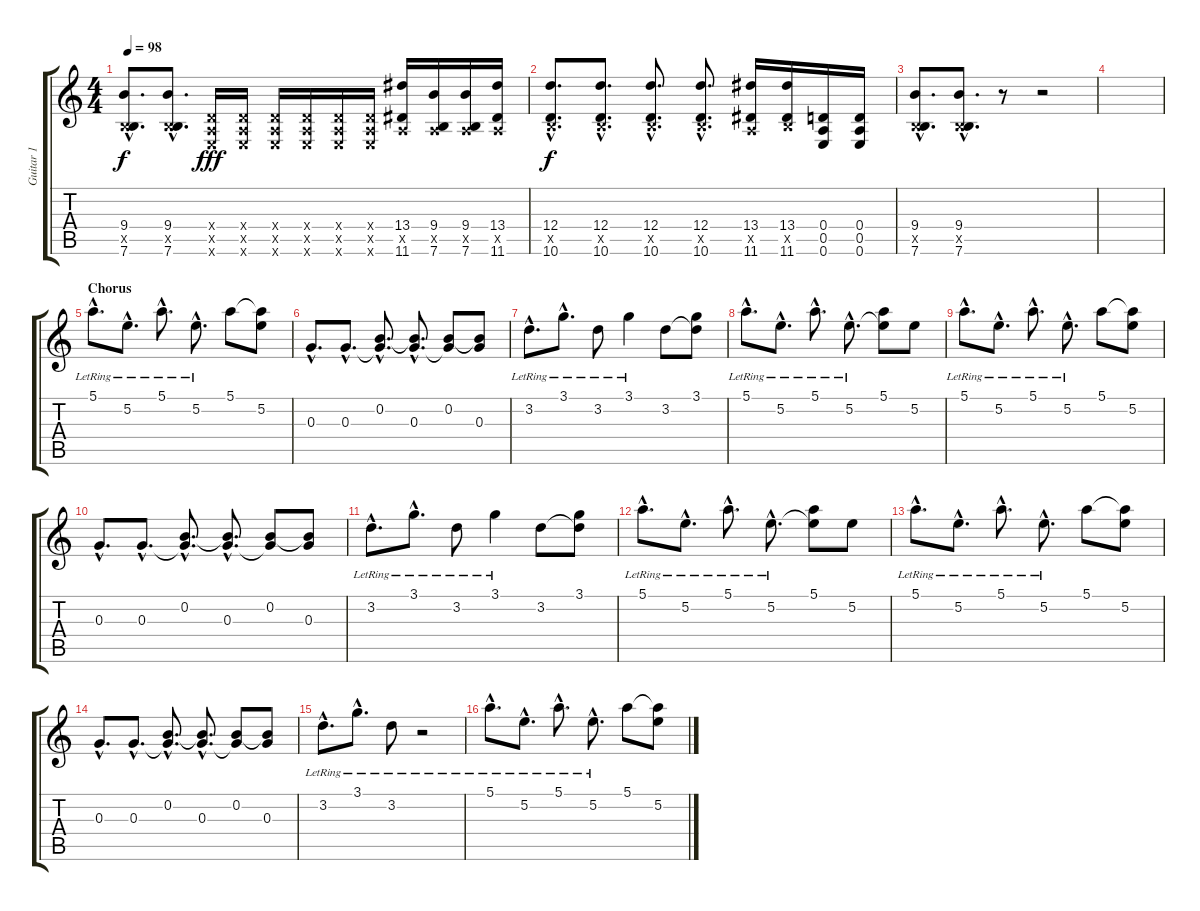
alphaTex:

\track ("Guitar 1" "Guitar 1") {instrument overdrivenguitar}
\staff {score tabs}
\tuning (E4 B3 G3 D3 A2 E2) {hide}
\ts (4 4)
\tempo 98
\clef g2
\ks c
(9.4{hac} 2.5{hac x} 7.6{hac}).8{d dy f} (9.4{hac} 2.5{hac x} 7.6{hac}).8{d} (0.4{x} 0.5{x} 0.6{x}).16{dy fff} (0.4{x} 0.5{x} 0.6{x}).16 (0.4{x} 0.5{x} 0.6{x}).16 (0.4{x} 0.5{x} 0.6{x}).16 (0.4{x} 0.5{x} 0.6{x}).16 (0.4{x} 0.5{x} 0.6{x}).16 (13.4 0.5{x} 11.6).16 (9.4 0.5{x} 7.6).16 (9.4 0.5{x} 7.6).16 (13.4 0.5{x} 11.6).16 |
(12.4{hac} 2.5{hac x} 10.6{hac}).8{d dy f} (12.4{hac} 2.5{hac x} 10.6{hac}).8{d} (12.4{hac} 2.5{hac x} 10.6{hac}).8{d} (12.4{hac} 2.5{hac x} 10.6{hac}).8{d} (13.4 0.5{x} 11.6).16 (13.4 2.5{x} 11.6).16 (0.4 0.5 0.6).16 (0.4 0.5 0.6).16 |
(9.4{hac} 2.5{hac x} 7.6{hac}).8{d} (9.4{hac} 2.5{hac x} 7.6{hac}).8{d} r.8 r.2 |
|
\section ("" "Chorus")
5.1{hac lr}.8{d volume 16} 5.2{hac lr}.8{d} 5.1{hac lr}.8{d} 5.2{hac lr}.8{d} 5.1.8 (5.1{t} 5.2).8 |
0.3{hac}.8{d volume 12} 0.3{hac}.8{d} (0.2{hac} 0.3{hac t}).8{d} (0.2{hac t} 0.3{hac}).8{d} (0.2 0.3{t}).8 (0.2{t} 0.3).8 |
3.2{hac lr}.8{d volume 16} 3.1{hac lr}.8{d} 3.2{lr}.8 3.1{lr}.4 3.2.8 (3.1 3.2{t}).8 |
5.1{hac lr}.8{d} 5.2{hac lr}.8{d} 5.1{hac lr}.8{d} 5.2{hac lr}.8{d} (5.1 5.2{t}).8 5.2.8 |
5.1{hac lr}.8{d volume 16} 5.2{hac lr}.8{d} 5.1{hac lr}.8{d} 5.2{hac lr}.8{d} 5.1.8 (5.1{t} 5.2).8 |
0.3{hac}.8{d volume 12} 0.3{hac}.8{d} (0.2{hac} 0.3{hac t}).8{d} (0.2{hac t} 0.3{hac}).8{d} (0.2 0.3{t}).8 (0.2{t} 0.3).8 |
3.2{hac lr}.8{d volume 16} 3.1{hac lr}.8{d} 3.2{lr}.8 3.1{lr}.4 3.2.8 (3.1 3.2{t}).8 |
5.1{hac lr}.8{d} 5.2{hac lr}.8{d} 5.1{hac lr}.8{d} 5.2{hac lr}.8{d} (5.1 5.2{t}).8 5.2.8 |
5.1{hac lr}.8{d volume 16} 5.2{hac lr}.8{d} 5.1{hac lr}.8{d} 5.2{hac lr}.8{d} 5.1.8 (5.1{t} 5.2).8 |
0.3{hac}.8{d volume 12} 0.3{hac}.8{d} (0.2{hac} 0.3{hac t}).8{d} (0.2{hac t} 0.3{hac}).8{d} (0.2 0.3{t}).8 (0.2{t} 0.3).8 |
3.2{hac lr}.8{d volume 16} 3.1{hac lr}.8{d} 3.2{lr}.8 r.2 |
5.1{hac lr}.8{d volume 16} 5.2{hac lr}.8{d} 5.1{hac lr}.8{d} 5.2{hac lr}.8{d} 5.1.8 (5.1{t} 5.2).8
